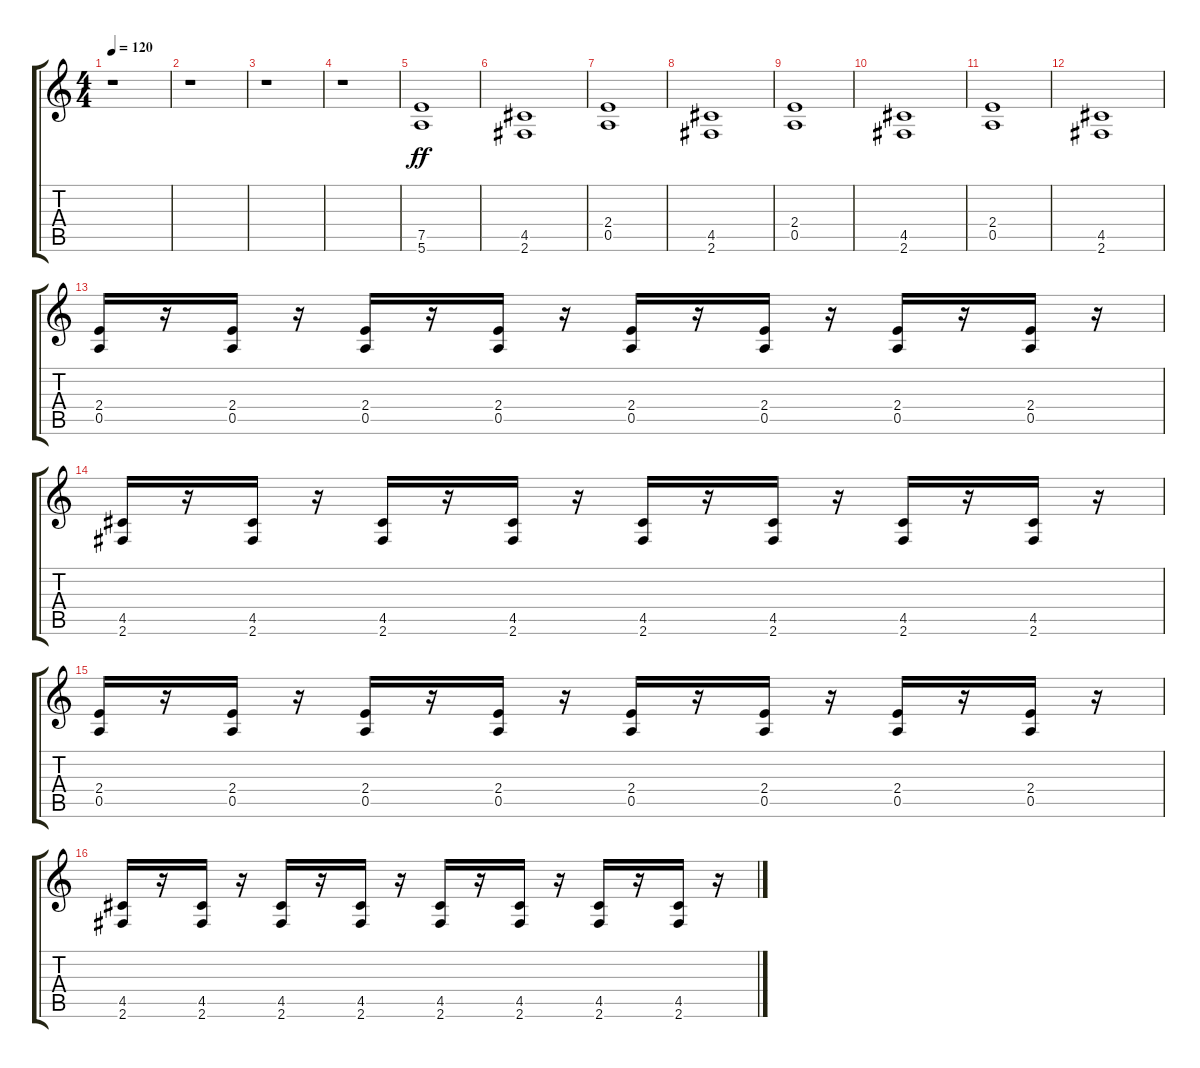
\track "" {instrument acousticguitarnylon}
\staff {score tabs}
\tuning (E4 B3 G3 D3 A2 E2) {hide}
\ts (4 4)
\tempo 120
\clef g2
\ks c
r.1{dy ff instrument acousticguitarnylon} |
r.1 |
r.1 |
r.1 |
(7.5 5.6).1 |
(4.5 2.6).1 |
(2.4 0.5).1 |
(4.5 2.6).1 |
(2.4 0.5).1 |
(4.5 2.6).1 |
(2.4 0.5).1 |
(4.5 2.6).1 |
(2.4 0.5).16 r.16 (2.4 0.5).16 r.16 (2.4 0.5).16 r.16 (2.4 0.5).16 r.16 (2.4 0.5).16 r.16 (2.4 0.5).16 r.16 (2.4 0.5).16 r.16 (2.4 0.5).16 r.16 |
(4.5 2.6).16 r.16 (4.5 2.6).16 r.16 (4.5 2.6).16 r.16 (4.5 2.6).16 r.16 (4.5 2.6).16 r.16 (4.5 2.6).16 r.16 (4.5 2.6).16 r.16 (4.5 2.6).16 r.16 |
(2.4 0.5).16 r.16 (2.4 0.5).16 r.16 (2.4 0.5).16 r.16 (2.4 0.5).16 r.16 (2.4 0.5).16 r.16 (2.4 0.5).16 r.16 (2.4 0.5).16 r.16 (2.4 0.5).16 r.16 |
(4.5 2.6).16 r.16 (4.5 2.6).16 r.16 (4.5 2.6).16 r.16 (4.5 2.6).16 r.16 (4.5 2.6).16 r.16 (4.5 2.6).16 r.16 (4.5 2.6).16 r.16 (4.5 2.6).16 r.16
